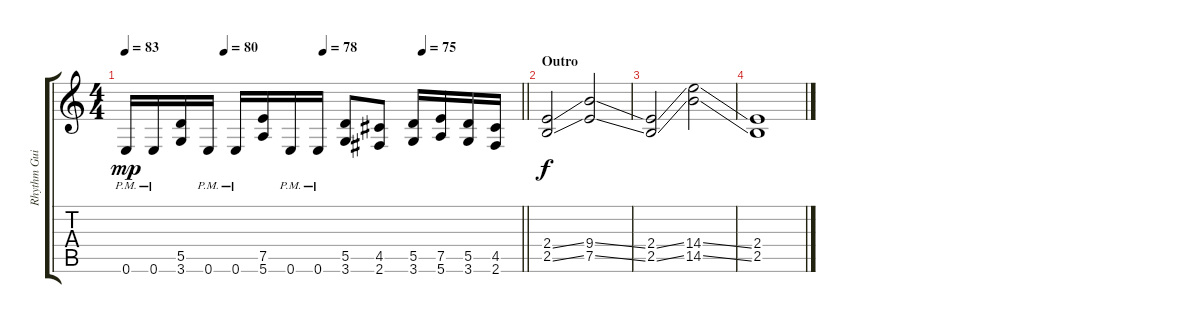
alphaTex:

\track ("Rhythm Guitar" "Rhythm Gui") {instrument overdrivenguitar}
\staff {score tabs}
\tuning (E4 B3 G3 D3 A2 E2) {hide}
\ts (4 4)
\tempo 83
\tempo (80 0.25)
\tempo (78 0.5)
\tempo (75 0.75)
\clef g2
\barLineRight lightlight
\ks aminor
0.6{pm}.16{dy mp} 0.6{pm}.16 (5.5 3.6).16 0.6{pm}.16 0.6{pm}.16 (7.5 5.6).16 0.6{pm}.16 0.6{pm}.16 (5.5 3.6).8 (4.5 2.6).8 (5.5 3.6).16 (7.5 5.6).16 (5.5 3.6).16 (4.5 2.6).16 |
\section ("" "Outro")
(2.4{ss} 2.5{ss}).2{dy f volume 10} (9.4{ss} 7.5{ss}).2 |
(2.4{ss} 2.5{ss}).2 (14.4{ss} 14.5{ss}).2 |
(2.4 2.5).1
